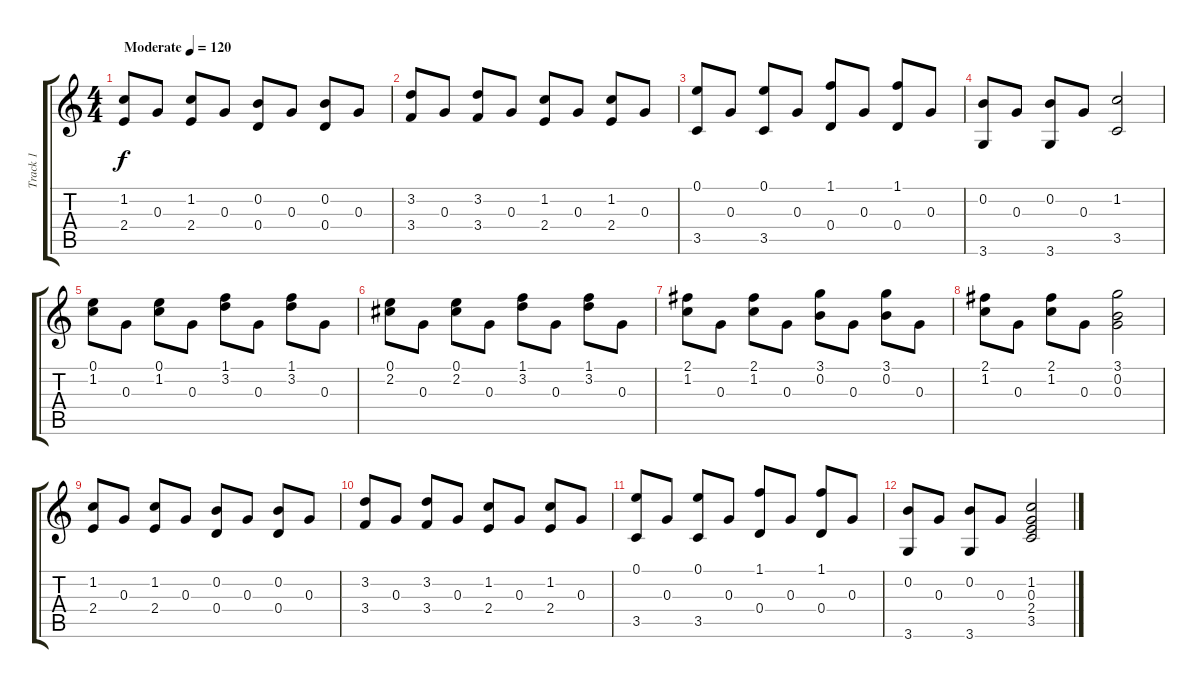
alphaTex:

\track ("Track 1" "Track 1") {instrument acousticguitarsteel}
\staff {score tabs}
\tuning (E4 B3 G3 D3 A2 E2) {hide}
\ts (4 4)
\tempo (120 "Moderate")
\clef g2
\ks c
(1.2 2.4).8{dy f instrument acousticguitarsteel} 0.3.8 (1.2 2.4).8 0.3.8 (0.2 0.4).8 0.3.8 (0.2 0.4).8 0.3.8 |
(3.2 3.4).8 0.3.8 (3.2 3.4).8 0.3.8 (1.2 2.4).8 0.3.8 (1.2 2.4).8 0.3.8 |
(0.1 3.5).8 0.3.8 (0.1 3.5).8 0.3.8 (1.1 0.4).8 0.3.8 (1.1 0.4).8 0.3.8 |
(0.2 3.6).8 0.3.8 (0.2 3.6).8 0.3.8 (1.2 3.5).2 |
(0.1 1.2).8 0.3.8 (0.1 1.2).8 0.3.8 (1.1 3.2).8 0.3.8 (1.1 3.2).8 0.3.8 |
(0.1 2.2).8 0.3.8 (0.1 2.2).8 0.3.8 (1.1 3.2).8 0.3.8 (1.1 3.2).8 0.3.8 |
(2.1 1.2).8 0.3.8 (2.1 1.2).8 0.3.8 (3.1 0.2).8 0.3.8 (3.1 0.2).8 0.3.8 |
(2.1 1.2).8 0.3.8 (2.1 1.2).8 0.3.8 (3.1 0.2 0.3).2 |
(1.2 2.4).8 0.3.8 (1.2 2.4).8 0.3.8 (0.2 0.4).8 0.3.8 (0.2 0.4).8 0.3.8 |
(3.2 3.4).8 0.3.8 (3.2 3.4).8 0.3.8 (1.2 2.4).8 0.3.8 (1.2 2.4).8 0.3.8 |
(0.1 3.5).8 0.3.8 (0.1 3.5).8 0.3.8 (1.1 0.4).8 0.3.8 (1.1 0.4).8 0.3.8 |
(0.2 3.6).8 0.3.8 (0.2 3.6).8 0.3.8 (1.2 0.3 2.4 3.5).2
